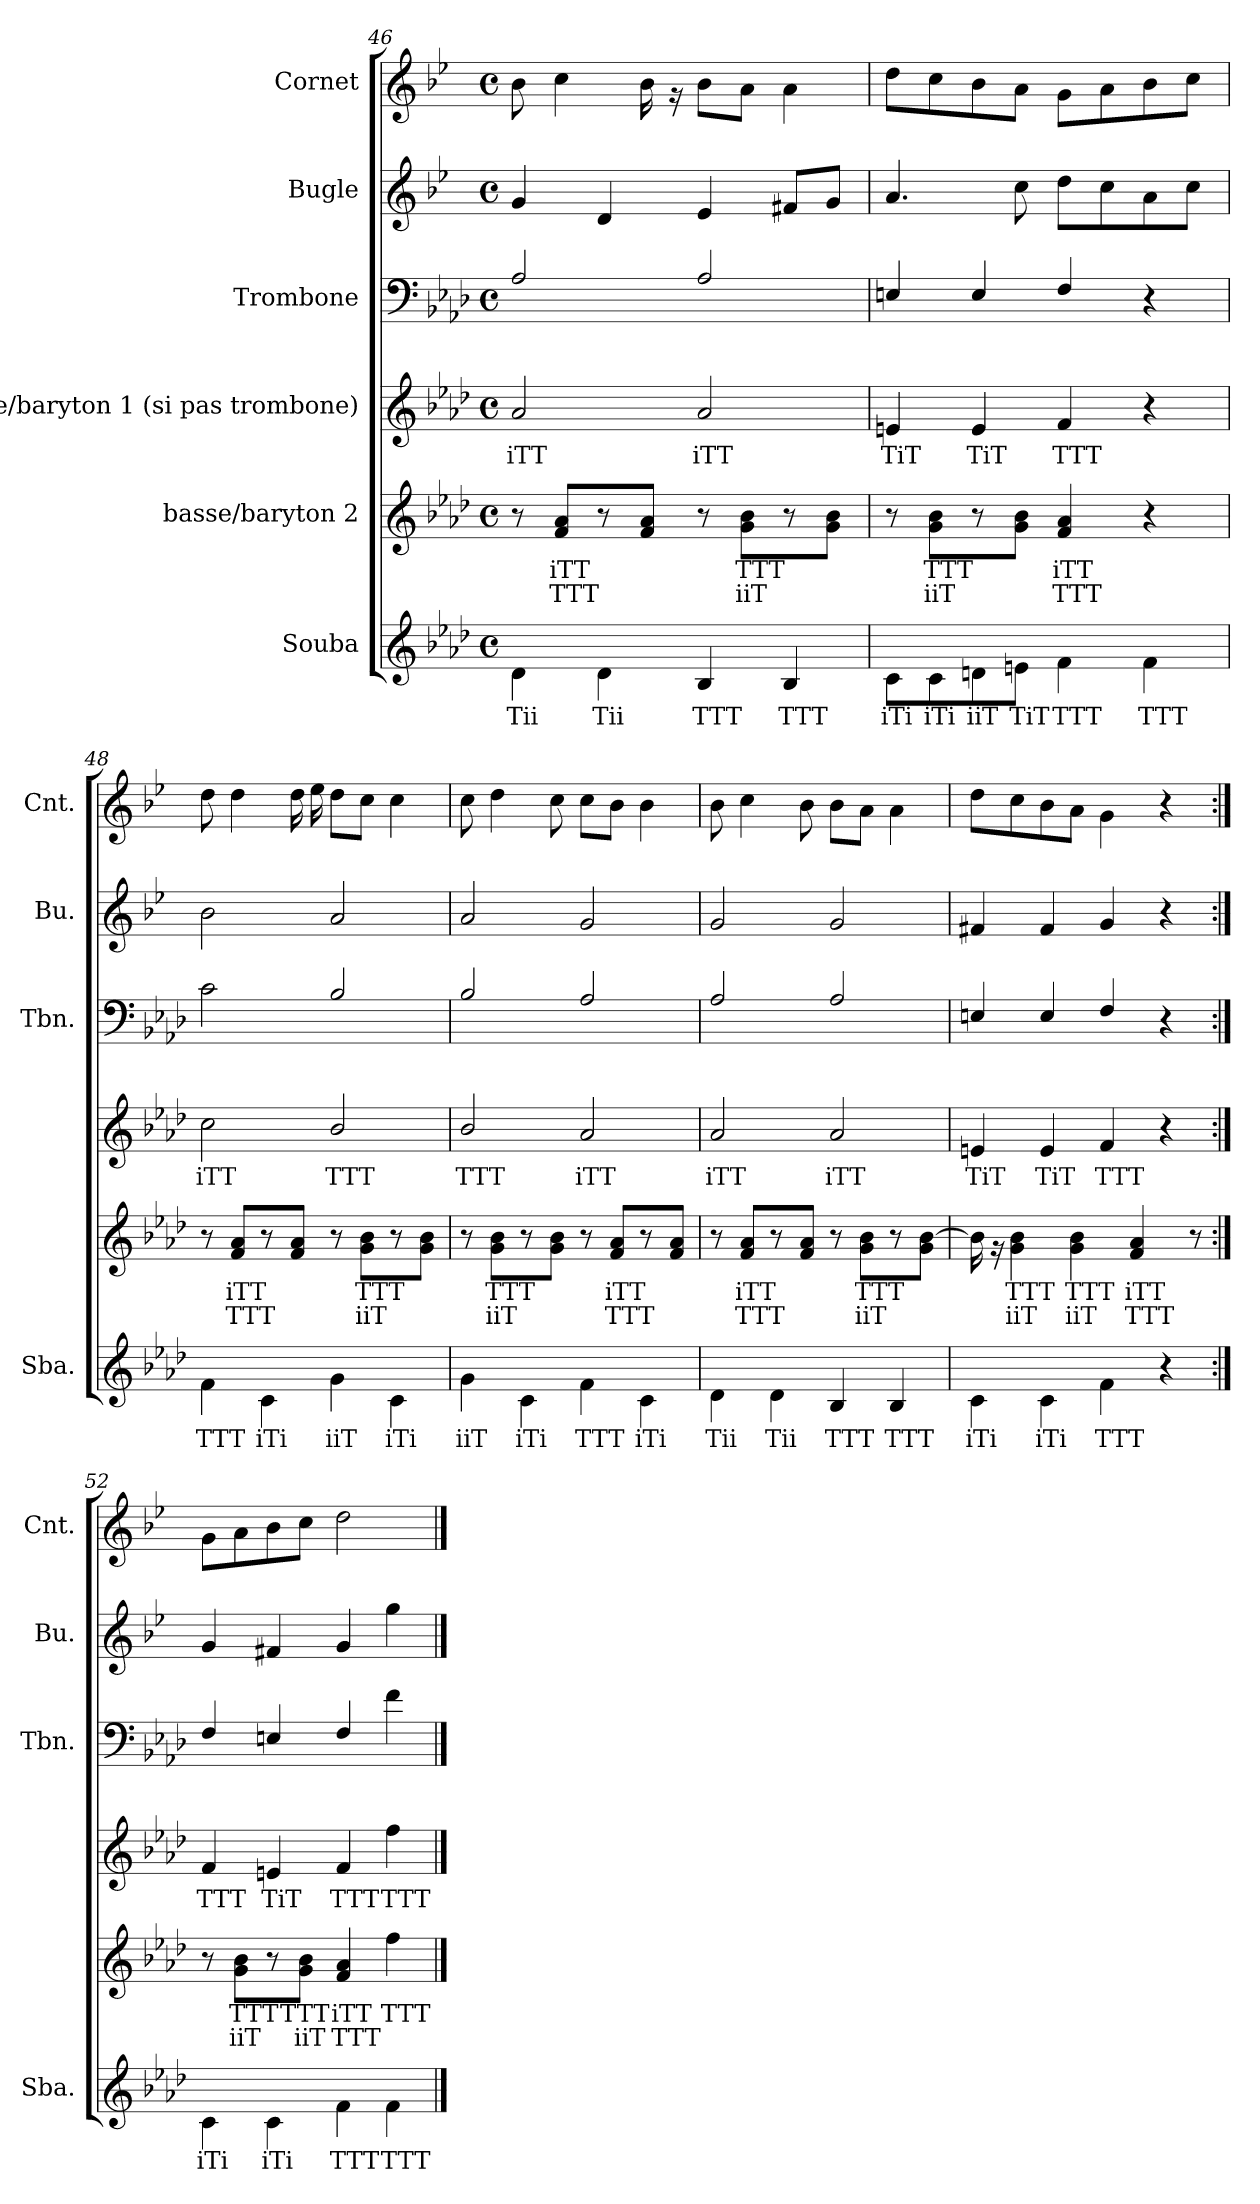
**kern	**text	**kern	**text	**text	**kern	**text	**kern	**kern	**kern
*part6	*part6	*part5	*part5	*part5	*part4	*part4	*part3	*part2	*part1
*staff6	*staff6	*staff5	*staff5	*staff5	*staff4	*staff4	*staff3	*staff2	*staff1
*I"Souba	*	*I"basse/baryton 2	*	*	*I"basse/baryton 1 (si pas trombone)	*	*I"Trombone	*I"Bugle	*I"Cornet
*I'Sba.	*	*	*	*	*	*	*I'Tbn.	*I'Bu.	*I'Cnt.
!!LO:PB:g=z
*clefG2	*	*clefG2	*	*	*clefG2	*	*clefF4	*clefG2	*clefG2
*ITrd15c26	*	*ITrd8c14	*	*	*ITrd8c14	*	*	*ITrd1c2	*ITrd1c2
*k[b-e-a-d-]	*	*k[b-e-a-d-]	*	*	*k[b-e-a-d-]	*	*k[b-e-a-d-]	*k[b-e-a-d-]	*k[b-e-a-d-]
*M4/4	*	*M4/4	*	*	*M4/4	*	*M4/4	*M4/4	*M4/4
*met(c)	*	*met(c)	*	*	*met(c)	*	*met(c)	*met(c)	*met(c)
=46	=46	=46	=46	=46	=46	=46	=46	=46	=46
!	!LO:LY:b	!	!	!	!	!LO:LY:b	!	!	!
4DD-\	Tii	8r	.	.	2A-/	iTT	2A-/	4f/	8a-\
!	!	!	!LO:LY:b	!LO:LY:b	!	!	!	!	!
.	.	8F/ 8A-/L	iTT	TTT	.	.	.	.	4b-\
!	!LO:LY:b	!	!	!	!	!	!	!	!
4DD-\	Tii	8r	.	.	.	.	.	4c/	.
.	.	8F/ 8A-/J	.	.	.	.	.	.	16a-\
.	.	.	.	.	.	.	.	.	16rg
!	!LO:LY:b	!	!	!	!	!LO:LY:b	!	!	!
4BBB-/	TTT	8r	.	.	2A-/	iTT	2A-/	4d-/	8a-\L
!	!	!	!LO:LY:b	!LO:LY:b	!	!	!	!	!
.	.	8G\ 8B-\L	TTT	iiT	.	.	.	.	8g\J
!	!LO:LY:b	!	!	!	!	!	!	!	!
4BBB-/	TTT	8r	.	.	.	.	.	8en/L	4g\
.	.	8G\ 8B-\J	.	.	.	.	.	8f/J	.
=47	=47	=47	=47	=47	=47	=47	=47	=47	=47
!	!LO:LY:b	!	!	!	!	!LO:LY:b	!	!	!
8CC\L	iTi	8r	.	.	4En/	TiT	4En/	4.g/	8cc\L
!	!LO:LY:b	!	!LO:LY:b	!LO:LY:b	!	!	!	!	!
8CC\	iTi	8G\ 8B-\L	TTT	iiT	.	.	.	.	8b-\
!	!LO:LY:b	!	!	!	!	!LO:LY:b	!	!	!
8DDn\	iiT	8r	.	.	4E/	TiT	4E/	.	8a-\
!	!LO:LY:b	!	!	!	!	!	!	!	!
8EEn\J	TiT	8G\ 8B-\J	.	.	.	.	.	8b-\	8g\J
!	!LO:LY:b	!	!LO:LY:b	!LO:LY:b	!	!LO:LY:b	!	!	!
4FF\	TTT	4F/ 4A-/	iTT	TTT	4F/	TTT	4F/	8cc\L	8f\L
.	.	.	.	.	.	.	.	8b-\	8g\
!	!LO:LY:b	!	!	!	!	!	!	!	!
4FF\	TTT	4r	.	.	4r	.	4r	8g\	8a-\
.	.	.	.	.	.	.	.	8b-\J	8b-\J
=48	=48	=48	=48	=48	=48	=48	=48	=48	=48
!	!LO:LY:b	!	!	!	!	!LO:LY:b	!	!	!
4FF\	TTT	8r	.	.	2c\	iTT	2c\	2a-\	8cc\
!	!	!	!LO:LY:b	!LO:LY:b	!	!	!	!	!
.	.	8F/ 8A-/L	iTT	TTT	.	.	.	.	4cc\
!	!LO:LY:b	!	!	!	!	!	!	!	!
4CC\	iTi	8r	.	.	.	.	.	.	.
.	.	8F/ 8A-/J	.	.	.	.	.	.	16cc\
.	.	.	.	.	.	.	.	.	16dd-\
!	!LO:LY:b	!	!	!	!	!LO:LY:b	!	!	!
4GG\	iiT	8r	.	.	2B-/	TTT	2B-/	2g/	8cc\L
!	!	!	!LO:LY:b	!LO:LY:b	!	!	!	!	!
.	.	8G\ 8B-\L	TTT	iiT	.	.	.	.	8b-\J
!	!LO:LY:b	!	!	!	!	!	!	!	!
4CC\	iTi	8r	.	.	.	.	.	.	4b-\
.	.	8G\ 8B-\J	.	.	.	.	.	.	.
=49	=49	=49	=49	=49	=49	=49	=49	=49	=49
!	!LO:LY:b	!	!	!	!	!LO:LY:b	!	!	!
4GG\	iiT	8r	.	.	2B-/	TTT	2B-/	2g/	8b-\
!	!	!	!LO:LY:b	!LO:LY:b	!	!	!	!	!
.	.	8G\ 8B-\L	TTT	iiT	.	.	.	.	4cc\
!	!LO:LY:b	!	!	!	!	!	!	!	!
4CC\	iTi	8r	.	.	.	.	.	.	.
.	.	8G\ 8B-\J	.	.	.	.	.	.	8b-\
!	!LO:LY:b	!	!	!	!	!LO:LY:b	!	!	!
4FF\	TTT	8r	.	.	2A-/	iTT	2A-/	2f/	8b-\L
!	!	!	!LO:LY:b	!LO:LY:b	!	!	!	!	!
.	.	8F/ 8A-/L	iTT	TTT	.	.	.	.	8a-\J
!	!LO:LY:b	!	!	!	!	!	!	!	!
4CC\	iTi	8r	.	.	.	.	.	.	4a-\
.	.	8F/ 8A-/J	.	.	.	.	.	.	.
!!LO:LB:g=z
=50	=50	=50	=50	=50	=50	=50	=50	=50	=50
!	!LO:LY:b	!	!	!	!	!LO:LY:b	!	!	!
4DD-\	Tii	8r	.	.	2A-/	iTT	2A-/	2f/	8a-\
!	!	!	!LO:LY:b	!LO:LY:b	!	!	!	!	!
.	.	8F/ 8A-/L	iTT	TTT	.	.	.	.	4b-\
!	!LO:LY:b	!	!	!	!	!	!	!	!
4DD-\	Tii	8r	.	.	.	.	.	.	.
.	.	8F/ 8A-/J	.	.	.	.	.	.	8a-\
!	!LO:LY:b	!	!	!	!	!LO:LY:b	!	!	!
4BBB-/	TTT	8r	.	.	2A-/	iTT	2A-/	2f/	8a-\L
!	!	!	!LO:LY:b	!LO:LY:b	!	!	!	!	!
.	.	8G\ 8B-\L	TTT	iiT	.	.	.	.	8g\J
!	!LO:LY:b	!	!	!	!	!	!	!	!
4BBB-/	TTT	8r	.	.	.	.	.	.	4g\
.	.	8G\ [8B-\J	.	.	.	.	.	.	.
=51	=51	=51	=51	=51	=51	=51	=51	=51	=51
!	!LO:LY:b	!	!	!	!	!LO:LY:b	!	!	!
4CC\	iTi	16B-\]	.	.	4En/	TiT	4En/	4en/	8cc\L
.	.	16rg	.	.	.	.	.	.	.
!	!	!	!LO:LY:b	!LO:LY:b	!	!	!	!	!
.	.	4G\ 4B-\	TTT	iiT	.	.	.	.	8b-\
!	!LO:LY:b	!	!	!	!	!LO:LY:b	!	!	!
4CC\	iTi	.	.	.	4E/	TiT	4E/	4e/	8a-\
!	!	!	!LO:LY:b	!LO:LY:b	!	!	!	!	!
.	.	4G\ 4B-\	TTT	iiT	.	.	.	.	8g\J
!	!LO:LY:b	!	!	!	!	!LO:LY:b	!	!	!
4FF\	TTT	.	.	.	4F/	TTT	4F/	4f/	4f\
!	!	!	!LO:LY:b	!LO:LY:b	!	!	!	!	!
.	.	4F/ 4A-/	iTT	TTT	.	.	.	.	.
4r	.	.	.	.	4r	.	4r	4r	4r
.	.	8r	.	.	.	.	.	.	.
=52:|!	=52:|!	=52:|!	=52:|!	=52:|!	=52:|!	=52:|!	=52:|!	=52:|!	=52:|!
*	*	*	*	*	*	*	*	*	*MM80
!	!LO:LY:b	!	!	!	!	!LO:LY:b	!	!	!
4CC\	iTi	8r	.	.	4F/	TTT	4F/	4f/	8f\L
!	!	!	!LO:LY:b	!LO:LY:b	!	!	!	!	!
.	.	8G\ 8B-\L	TTT	iiT	.	.	.	.	8g\
!	!LO:LY:b	!	!	!	!	!LO:LY:b	!	!	!
4CC\	iTi	8r	.	.	4En/	TiT	4En/	4en/	8a-\
!	!	!	!LO:LY:b	!LO:LY:b	!	!	!	!	!
.	.	8G\ 8B-\J	TTT	iiT	.	.	.	.	8b-\J
!	!LO:LY:b	!	!LO:LY:b	!LO:LY:b	!	!LO:LY:b	!	!	!
4FF\	TTT	4F/ 4A-/	iTT	TTT	4F/	TTT	4F/	4f/	2cc\
!	!LO:LY:b	!	!LO:LY:b	!	!	!LO:LY:b	!	!	!
4FF\	TTT	4f\	TTT	.	4f\	TTT	4f\	4ff\	.
==	==	==	==	==	==	==	==	==	==
*-	*-	*-	*-	*-	*-	*-	*-	*-	*-
